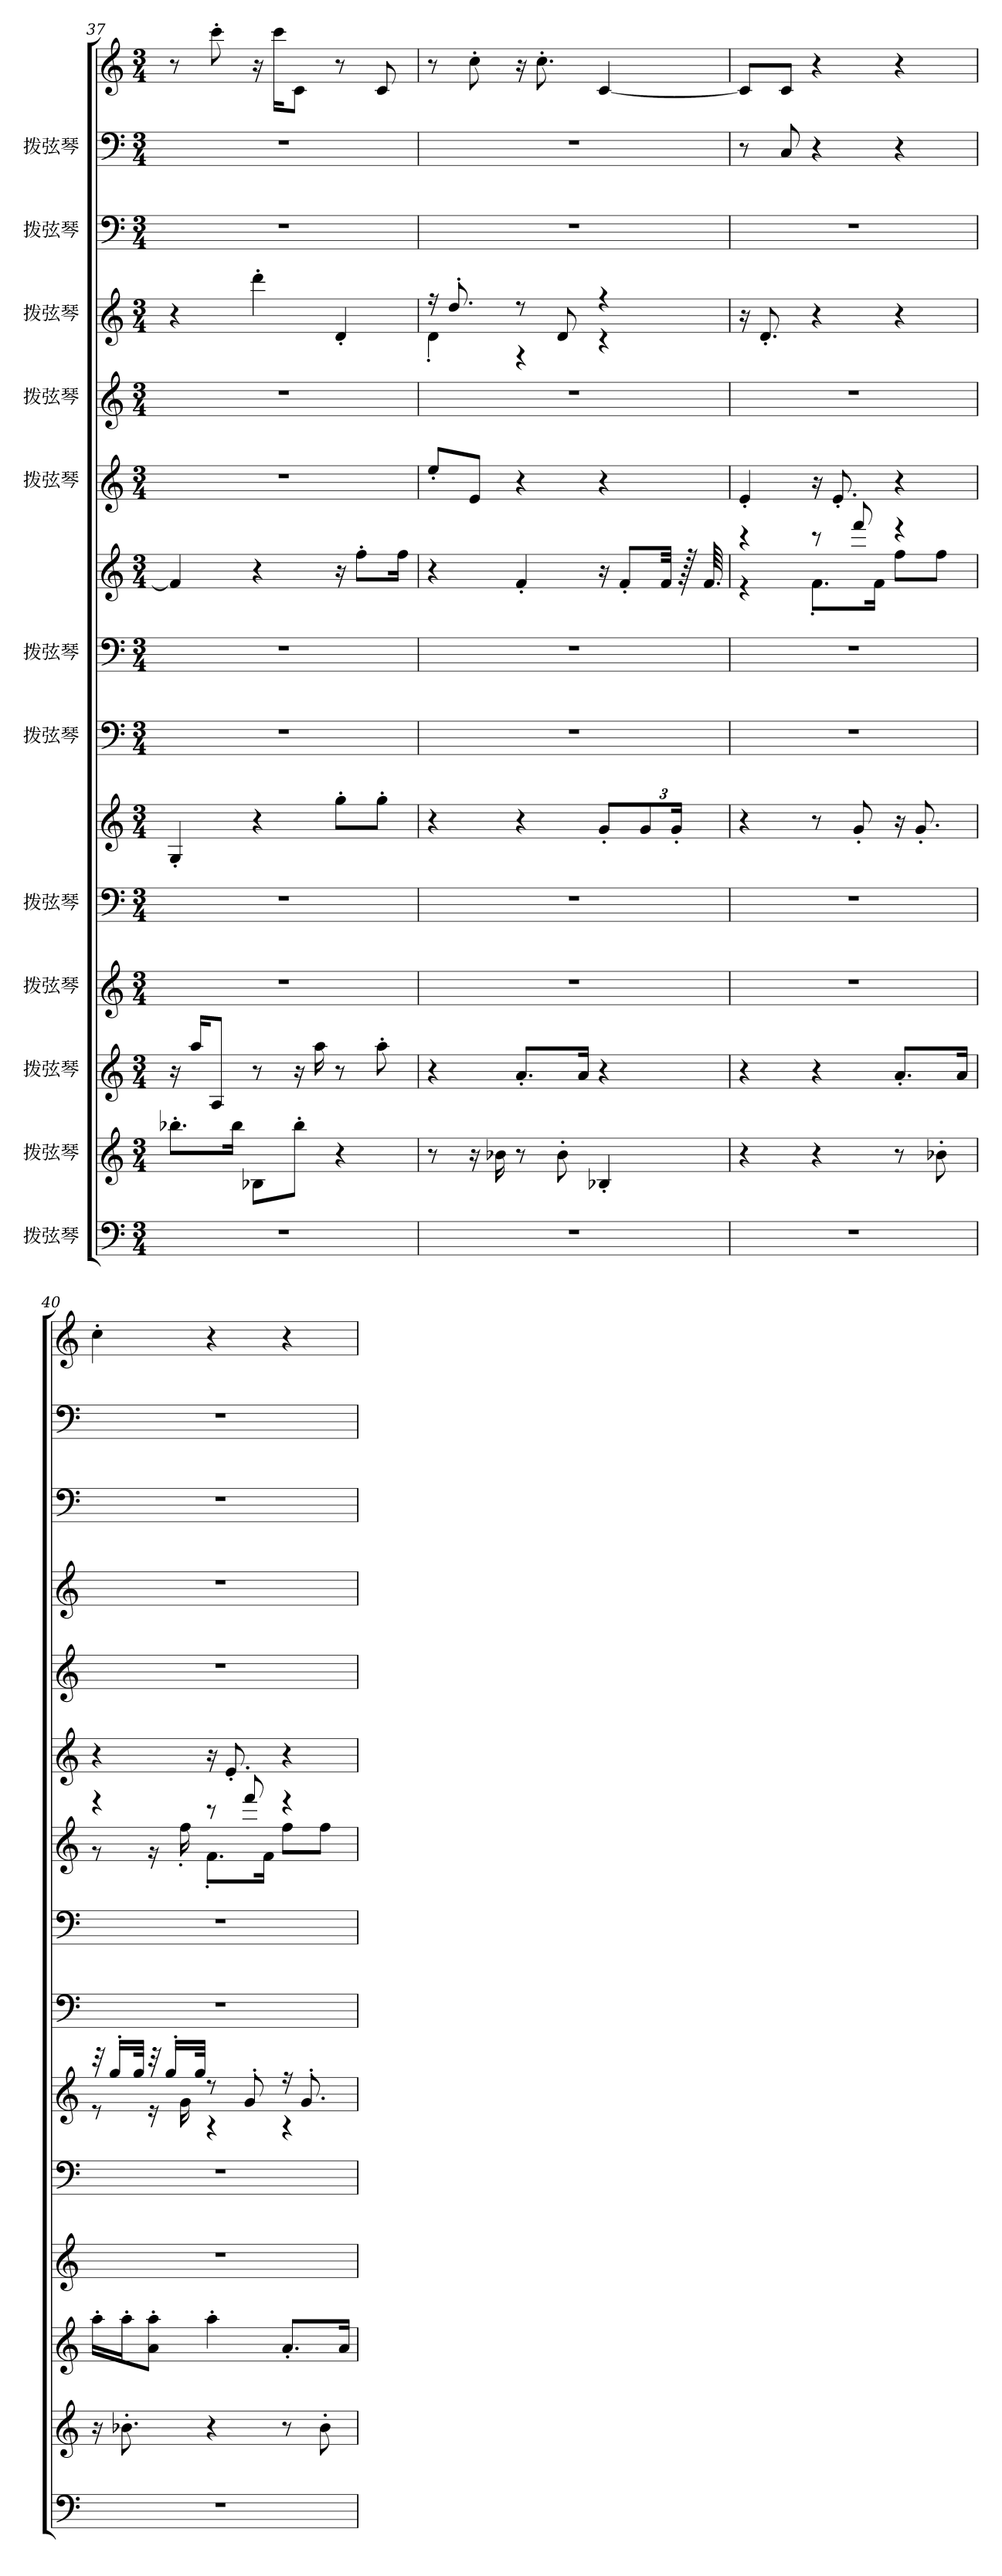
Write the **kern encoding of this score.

**kern	**kern	**kern	**kern	**kern	**kern	**kern	**kern	**kern	**kern	**kern	**kern	**kern	**kern	**kern
*part12	*part11	*part10	*part9	*part8	*part8	*part7	*part6	*part6	*part5	*part4	*part3	*part2	*part1	*part1
*staff15	*staff14	*staff13	*staff12	*staff11	*staff10	*staff9	*staff8	*staff7	*staff6	*staff5	*staff4	*staff3	*staff2	*staff1
*I"拨弦琴	*I"拨弦琴	*I"拨弦琴	*I"拨弦琴	*I"拨弦琴	*	*I"拨弦琴	*I"拨弦琴	*	*I"拨弦琴	*I"拨弦琴	*I"拨弦琴	*I"拨弦琴	*I"拨弦琴	*
*clefF4	*clefG2	*clefG2	*clefG2	*clefF4	*clefG2	*clefF4	*clefF4	*clefG2	*clefG2	*clefG2	*clefG2	*clefF4	*clefF4	*clefG2
*k[]	*k[]	*k[]	*k[]	*k[]	*k[]	*k[]	*k[]	*k[]	*k[]	*k[]	*k[]	*k[]	*k[]	*k[]
*M3/4	*M3/4	*M3/4	*M3/4	*M3/4	*M3/4	*M3/4	*M3/4	*M3/4	*M3/4	*M3/4	*M3/4	*M3/4	*M3/4	*M3/4
=37	=37	=37	=37	=37	=37	=37	=37	=37	=37	=37	=37	=37	=37	=37
2.r	8.bb-X'\L	16r	2.r	2.r	4G'/	2.r	2.r	4f/]	2.r	2.r	4r	2.r	2.r	8r
.	.	16aa/KL	.	.	.	.	.	.	.	.	.	.	.	.
.	.	8A/J	.	.	.	.	.	.	.	.	.	.	.	8ccc'\
.	16bb-\Jk	.	.	.	.	.	.	.	.	.	.	.	.	.
.	8B-X\L	8r	.	.	4r	.	.	4r	.	.	4ddd'\	.	.	16r
.	.	.	.	.	.	.	.	.	.	.	.	.	.	16ccc\KL
.	8bb-'\J	16r	.	.	.	.	.	.	.	.	.	.	.	8c\J
.	.	16aa\	.	.	.	.	.	.	.	.	.	.	.	.
.	4r	8r	.	.	8gg'\L	.	.	16r	.	.	4d'/	.	.	8r
.	.	.	.	.	.	.	.	8ff'\L	.	.	.	.	.	.
.	.	8aa'\	.	.	8gg'\J	.	.	.	.	.	.	.	.	8c/
.	.	.	.	.	.	.	.	16ff\Jk	.	.	.	.	.	.
!!LO:PB:g=z
=38	=38	=38	=38	=38	=38	=38	=38	=38	=38	=38	=38	=38	=38	=38
*	*	*	*	*	*	*	*	*	*	*	*^	*	*	*
2.r	8r	4r	2.r	2.r	4r	2.r	2.r	4r	8ee'/L	2.r	16r	4d'\	2.r	2.r	8r
.	.	.	.	.	.	.	.	.	.	.	8.dd'/	.	.	.	.
.	16r	.	.	.	.	.	.	.	8e/J	.	.	.	.	.	8cc'\
.	16b-X\	.	.	.	.	.	.	.	.	.	.	.	.	.	.
.	8r	8.a'/L	.	.	4r	.	.	4f'/	4r	.	8r	4r	.	.	16r
.	.	.	.	.	.	.	.	.	.	.	.	.	.	.	8.cc'\
.	8b-'\	.	.	.	.	.	.	.	.	.	8d/	.	.	.	.
.	.	16a/Jk	.	.	.	.	.	.	.	.	.	.	.	.	.
.	4B-X'/	4r	.	.	8g'/L	.	.	16r	4r	.	4r	4r	.	.	[4c/
.	.	.	.	.	.	.	.	8f'/L	.	.	.	.	.	.	.
*	*	*	*	*	*Xbrackettup	*	*	*	*	*	*	*	*	*	*
.	.	.	.	.	12g/	.	.	.	.	.	.	.	.	.	.
.	.	.	.	.	.	.	.	32f/Jkk	.	.	.	.	.	.	.
.	.	.	.	.	24g'/Jk	.	.	.	.	.	.	.	.	.	.
.	.	.	.	.	.	.	.	128r	.	.	.	.	.	.	.
.	.	.	.	.	.	.	.	64.f/	.	.	.	.	.	.	.
*	*	*	*	*	*	*	*	*	*	*	*v	*v	*	*	*
=39	=39	=39	=39	=39	=39	=39	=39	=39	=39	=39	=39	=39	=39	=39
*	*	*	*	*	*	*	*	*^	*	*	*	*	*	*
2.r	4r	4r	2.r	2.r	4r	2.r	2.r	4r	4r	4e'/	2.r	16r	2.r	8r	8c/L]
.	.	.	.	.	.	.	.	.	.	.	.	8.d'/	.	.	.
.	.	.	.	.	.	.	.	.	.	.	.	.	.	8C/	8c/J
.	4r	4r	.	.	8r	.	.	8r	8.f'\L	16r	.	4r	.	4r	4r
.	.	.	.	.	.	.	.	.	.	8.e'/	.	.	.	.	.
.	.	.	.	.	8g'/	.	.	8fff/	.	.	.	.	.	.	.
.	.	.	.	.	.	.	.	.	16f\Jk	.	.	.	.	.	.
.	8r	8.a'/L	.	.	16r	.	.	4r	8ff\L	4r	.	4r	.	4r	4r
.	.	.	.	.	8.g'/	.	.	.	.	.	.	.	.	.	.
.	8b-X'\	.	.	.	.	.	.	.	8ff\J	.	.	.	.	.	.
.	.	16a/Jk	.	.	.	.	.	.	.	.	.	.	.	.	.
=40	=40	=40	=40	=40	=40	=40	=40	=40	=40	=40	=40	=40	=40	=40	=40
*	*	*	*	*	*^	*	*	*	*	*	*	*	*	*	*
2.r	16r	16aa'\LL	2.r	2.r	32r	8r	2.r	2.r	4r	8r	4r	2.r	2.r	2.r	2.r	4cc'\
.	.	.	.	.	16gg'/LL	.	.	.	.	.	.	.	.	.	.	.
.	8.b-X'\	16aa'\J	.	.	.	.	.	.	.	.	.	.	.	.	.	.
.	.	.	.	.	32gg/JJk	.	.	.	.	.	.	.	.	.	.	.
.	.	8a\' 8aa\'J	.	.	32r	16r	.	.	.	16r	.	.	.	.	.	.
.	.	.	.	.	16gg'/LL	.	.	.	.	.	.	.	.	.	.	.
.	.	.	.	.	.	16g\	.	.	.	16ff'\	.	.	.	.	.	.
.	.	.	.	.	32gg/JJk	.	.	.	.	.	.	.	.	.	.	.
.	4r	4aa'\	.	.	8r	4r	.	.	8r	8.f'\L	16r	.	.	.	.	4r
.	.	.	.	.	.	.	.	.	.	.	8.e'/	.	.	.	.	.
.	.	.	.	.	8g'/	.	.	.	8fff/	.	.	.	.	.	.	.
.	.	.	.	.	.	.	.	.	.	16f\Jk	.	.	.	.	.	.
.	8r	8.a'/L	.	.	16r	4r	.	.	4r	8ff\L	4r	.	.	.	.	4r
.	.	.	.	.	8.g'/	.	.	.	.	.	.	.	.	.	.	.
.	8b-'\	.	.	.	.	.	.	.	.	8ff\J	.	.	.	.	.	.
.	.	16a/Jk	.	.	.	.	.	.	.	.	.	.	.	.	.	.
*	*	*	*	*	*v	*v	*	*	*v	*v	*	*	*	*	*	*
=	=	=	=	=	=	=	=	=	=	=	=	=	=	=
*-	*-	*-	*-	*-	*-	*-	*-	*-	*-	*-	*-	*-	*-	*-
